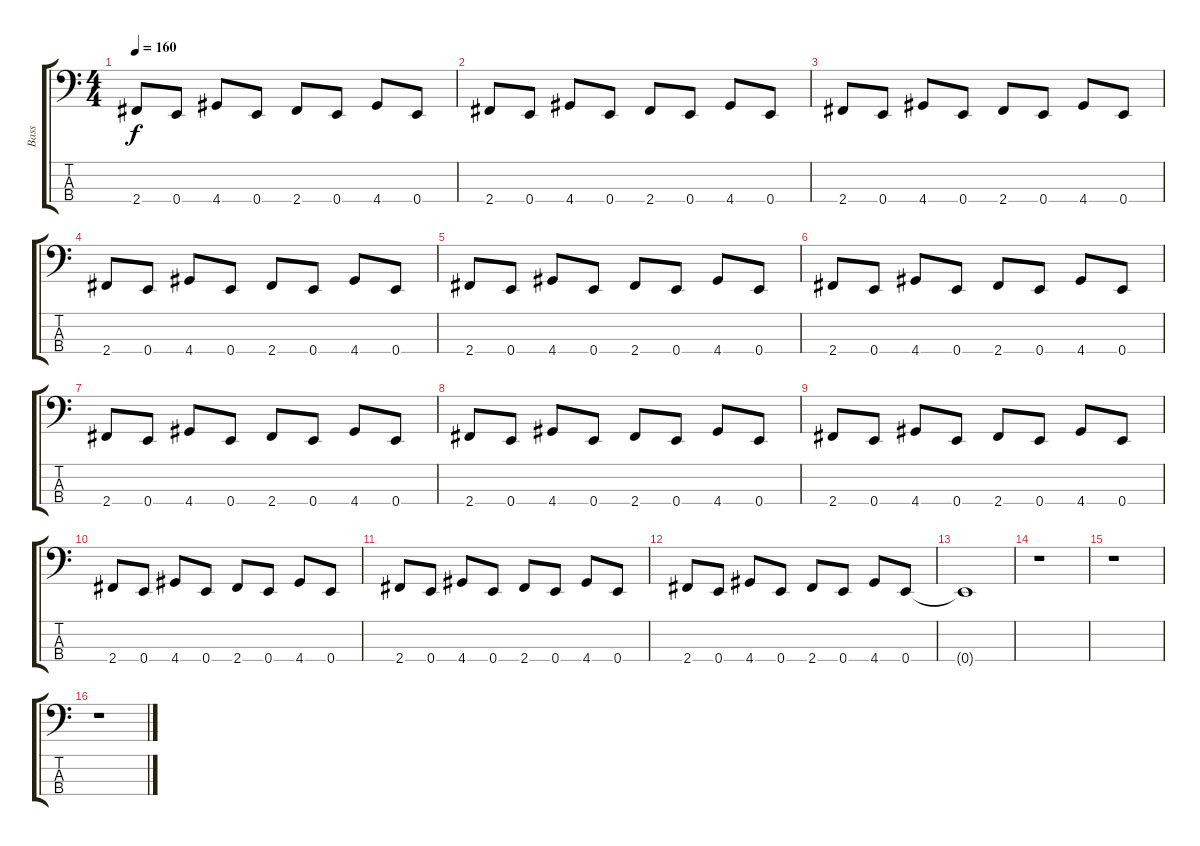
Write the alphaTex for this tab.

\track ("Bass" "Bass") {instrument electricbasspick}
\staff {score tabs}
\tuning (G2 D2 A1 E1) {hide}
\ts (4 4)
\tempo 160
\clef f4
\ks c
2.4.8{dy f} 0.4.8 4.4.8 0.4.8 2.4.8 0.4.8 4.4.8 0.4.8 |
2.4.8 0.4.8 4.4.8 0.4.8 2.4.8 0.4.8 4.4.8 0.4.8 |
2.4.8 0.4.8 4.4.8 0.4.8 2.4.8 0.4.8 4.4.8 0.4.8 |
2.4.8 0.4.8 4.4.8 0.4.8 2.4.8 0.4.8 4.4.8 0.4.8 |
2.4.8 0.4.8 4.4.8 0.4.8 2.4.8 0.4.8 4.4.8 0.4.8 |
2.4.8 0.4.8 4.4.8 0.4.8 2.4.8 0.4.8 4.4.8 0.4.8 |
2.4.8 0.4.8 4.4.8 0.4.8 2.4.8 0.4.8 4.4.8 0.4.8 |
2.4.8 0.4.8 4.4.8 0.4.8 2.4.8 0.4.8 4.4.8 0.4.8 |
2.4.8 0.4.8 4.4.8 0.4.8 2.4.8 0.4.8 4.4.8 0.4.8 |
2.4.8 0.4.8 4.4.8 0.4.8 2.4.8 0.4.8 4.4.8 0.4.8 |
2.4.8 0.4.8 4.4.8 0.4.8 2.4.8 0.4.8 4.4.8 0.4.8 |
2.4.8 0.4.8 4.4.8 0.4.8 2.4.8 0.4.8 4.4.8 0.4.8 |
0.4{t}.1 |
r.1 |
r.1 |
r.1
